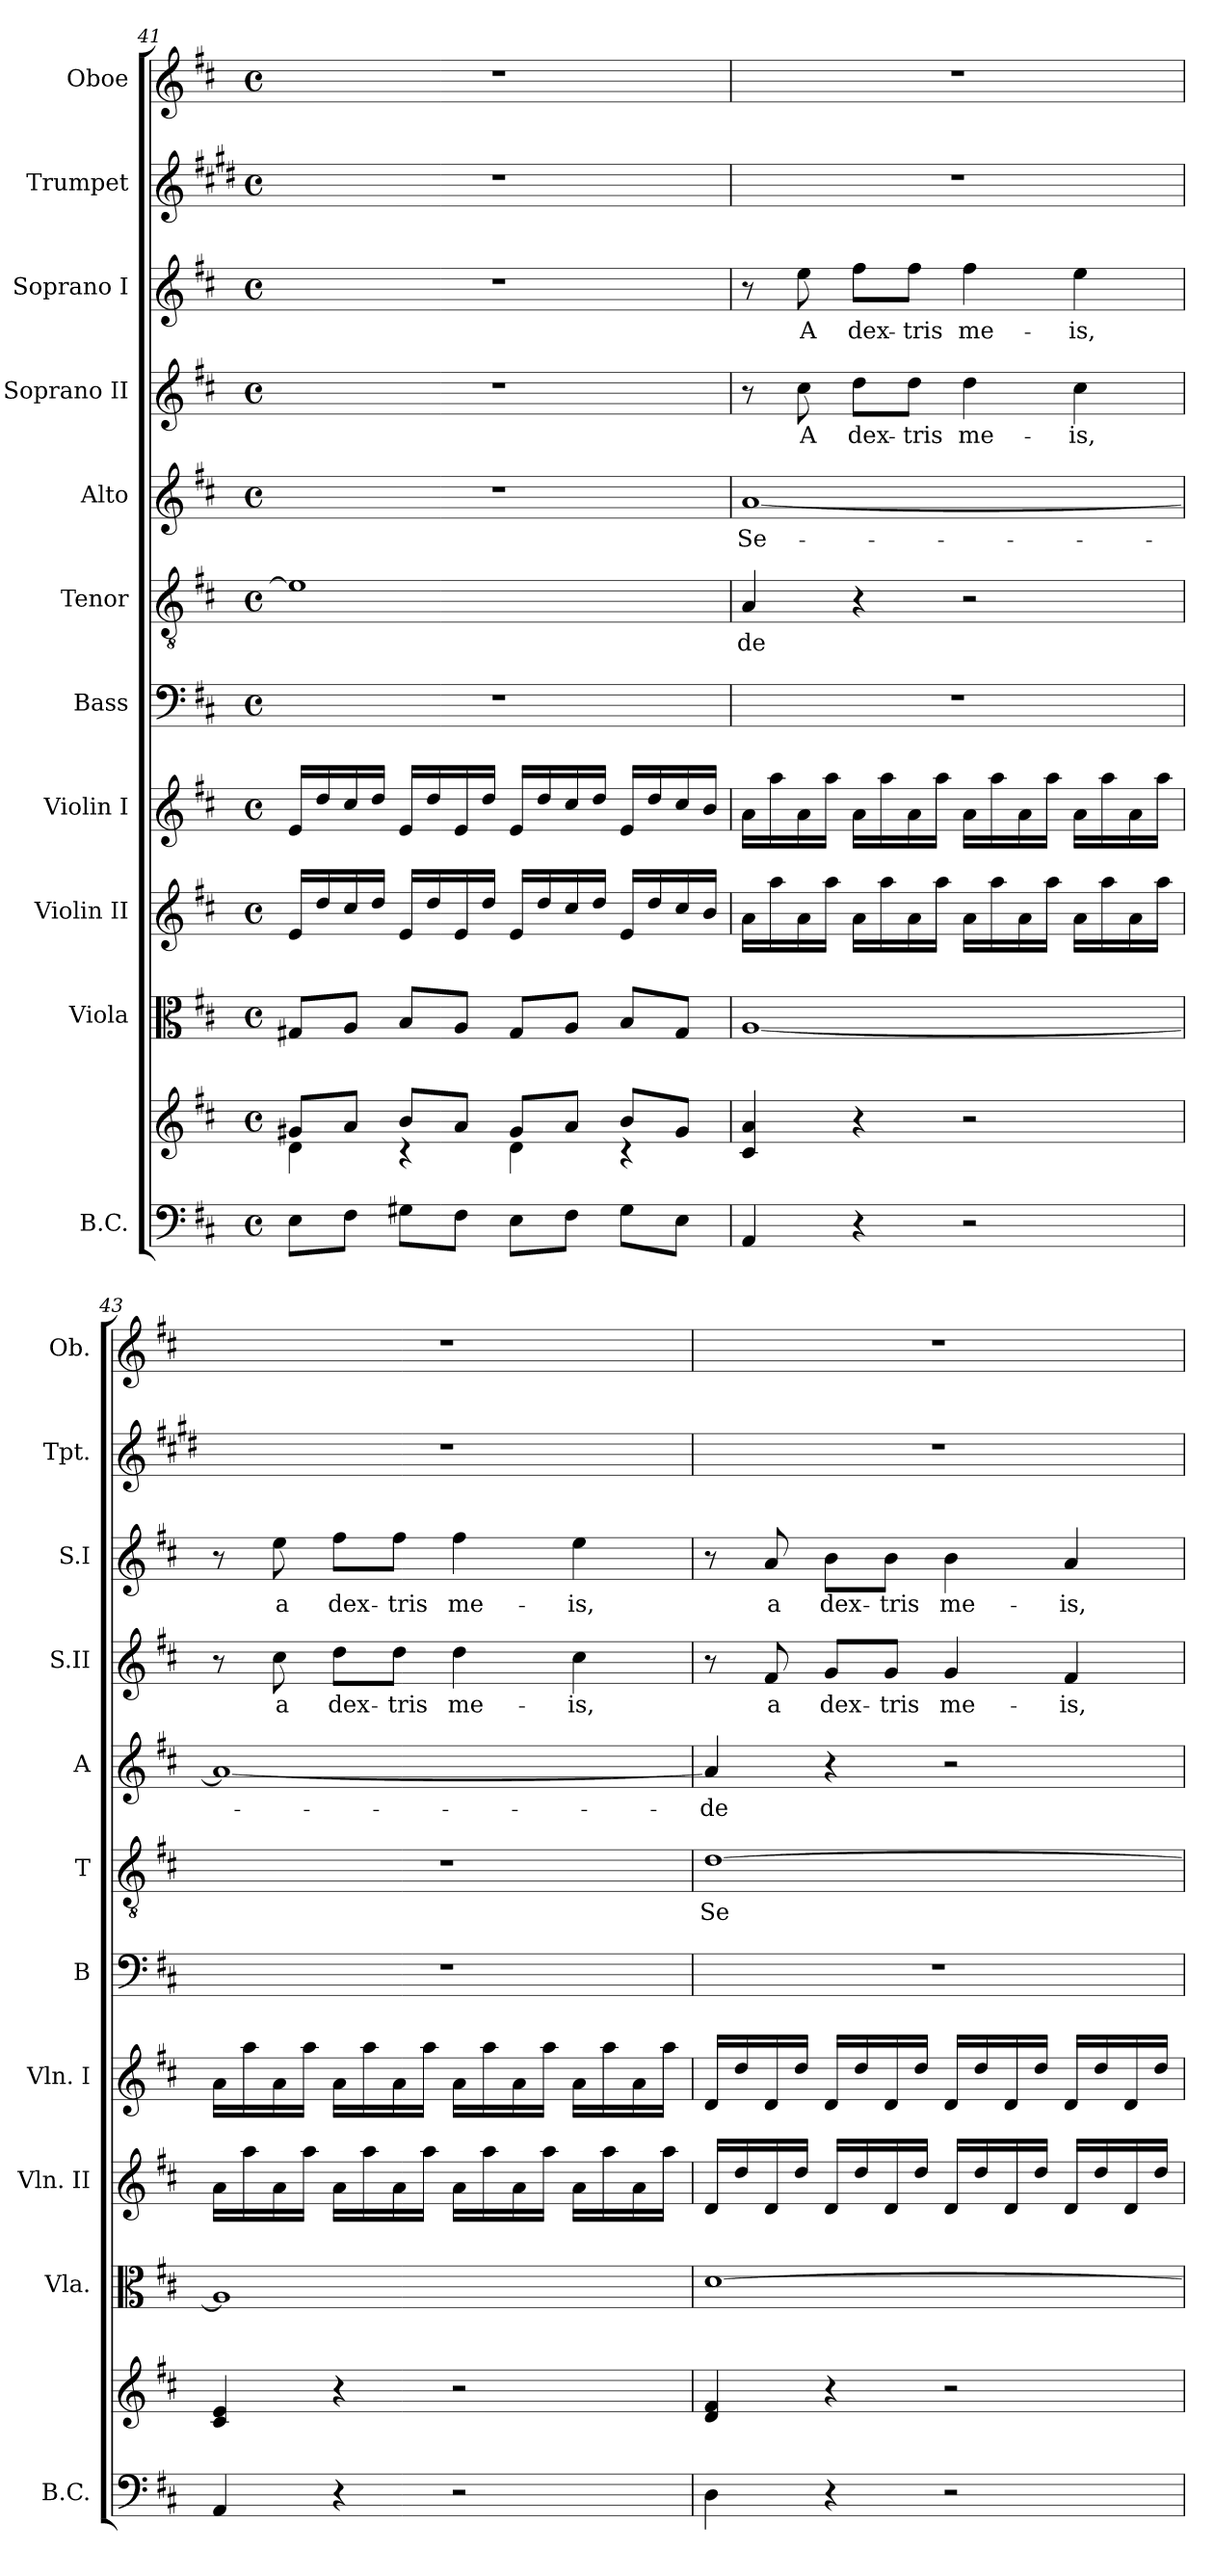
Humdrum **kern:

**kern	**kern	**kern	**kern	**kern	**kern	**kern	**text	**kern	**text	**kern	**text	**kern	**text	**kern	**kern
*part11	*part11	*part10	*part9	*part8	*part7	*part6	*part6	*part5	*part5	*part4	*part4	*part3	*part3	*part2	*part1
*staff12	*staff11	*staff10	*staff9	*staff8	*staff7	*staff6	*staff6	*staff5	*staff5	*staff4	*staff4	*staff3	*staff3	*staff2	*staff1
*I"B.C.	*	*I"Viola	*I"Violin II	*I"Violin I	*I"Bass	*I"Tenor	*	*I"Alto	*	*I"Soprano II	*	*I"Soprano I	*	*I"Trumpet	*I"Oboe
*I'B.C.	*	*I'Vla.	*I'Vln. II	*I'Vln. I	*I'B	*I'T	*	*I'A	*	*I'S.II	*	*I'S.I	*	*I'Tpt.	*I'Ob.
*clefF4	*clefG2	*clefC3	*clefG2	*clefG2	*clefF4	*clefGv2	*	*clefG2	*	*clefG2	*	*clefG2	*	*clefG2	*clefG2
*	*	*	*	*	*	*	*	*	*	*	*	*	*	*ITrd1c2	*
*k[f#c#]	*k[f#c#]	*k[f#c#]	*k[f#c#]	*k[f#c#]	*k[f#c#]	*k[f#c#]	*	*k[f#c#]	*	*k[f#c#]	*	*k[f#c#]	*	*k[f#c#]	*k[f#c#]
*D:	*D:	*D:	*D:	*D:	*D:	*D:	*	*D:	*	*D:	*	*D:	*	*D:	*D:
*M4/4	*M4/4	*M4/4	*M4/4	*M4/4	*M4/4	*M4/4	*	*M4/4	*	*M4/4	*	*M4/4	*	*M4/4	*M4/4
*met(c)	*met(c)	*met(c)	*met(c)	*met(c)	*met(c)	*met(c)	*	*met(c)	*	*met(c)	*	*met(c)	*	*met(c)	*met(c)
=41	=41	=41	=41	=41	=41	=41	=41	=41	=41	=41	=41	=41	=41	=41	=41
*	*^	*	*	*	*	*	*	*	*	*	*	*	*	*	*
8E\L	8g#X/L	4d\	8G#X/L	16e/LL	16e/LL	1r	1e]	.	1r	.	1r	.	1r	.	1r	1r
.	.	.	.	16dd/	16dd/	.	.	.	.	.	.	.	.	.	.	.
8F#\J	8a/J	.	8A/J	16cc#/	16cc#/	.	.	.	.	.	.	.	.	.	.	.
.	.	.	.	16dd/JJ	16dd/JJ	.	.	.	.	.	.	.	.	.	.	.
8G#X\L	8b/L	4rc	8B/L	16e/LL	16e/LL	.	.	.	.	.	.	.	.	.	.	.
.	.	.	.	16dd/	16dd/	.	.	.	.	.	.	.	.	.	.	.
8F#\J	8a/J	.	8A/J	16e/	16e/	.	.	.	.	.	.	.	.	.	.	.
.	.	.	.	16dd/JJ	16dd/JJ	.	.	.	.	.	.	.	.	.	.	.
8E\L	8g#/L	4d\	8G#/L	16e/LL	16e/LL	.	.	.	.	.	.	.	.	.	.	.
.	.	.	.	16dd/	16dd/	.	.	.	.	.	.	.	.	.	.	.
8F#\J	8a/J	.	8A/J	16cc#/	16cc#/	.	.	.	.	.	.	.	.	.	.	.
.	.	.	.	16dd/JJ	16dd/JJ	.	.	.	.	.	.	.	.	.	.	.
8G#\L	8b/L	4rc	8B/L	16e/LL	16e/LL	.	.	.	.	.	.	.	.	.	.	.
.	.	.	.	16dd/	16dd/	.	.	.	.	.	.	.	.	.	.	.
8E\J	8g#/J	.	8G#/J	16cc#/	16cc#/	.	.	.	.	.	.	.	.	.	.	.
.	.	.	.	16b/JJ	16b/JJ	.	.	.	.	.	.	.	.	.	.	.
*	*v	*v	*	*	*	*	*	*	*	*	*	*	*	*	*	*
!!LO:PB:g=z
=42	=42	=42	=42	=42	=42	=42	=42	=42	=42	=42	=42	=42	=42	=42	=42
!	!	!	!	!	!	!	!LO:LY:b	!	!LO:LY:b	!	!	!	!	!	!
4AA/	4c#/ 4a/	[1A	16a\LL	16a\LL	1r	4A/	-de	[1a	Se-	8r	.	8r	.	1r	1r
.	.	.	16aa\	16aa\	.	.	.	.	.	.	.	.	.	.	.
!	!	!	!	!	!	!	!	!	!	!	!LO:LY:b	!	!LO:LY:b	!	!
.	.	.	16a\	16a\	.	.	.	.	.	8cc#\	A	8ee\	A	.	.
.	.	.	16aa\JJ	16aa\JJ	.	.	.	.	.	.	.	.	.	.	.
!	!	!	!	!	!	!	!	!	!	!	!LO:LY:b	!	!LO:LY:b	!	!
4r	4r	.	16a\LL	16a\LL	.	4r	.	.	.	8dd\L	dex-	8ff#\L	dex-	.	.
.	.	.	16aa\	16aa\	.	.	.	.	.	.	.	.	.	.	.
!	!	!	!	!	!	!	!	!	!	!	!LO:LY:b	!	!LO:LY:b	!	!
.	.	.	16a\	16a\	.	.	.	.	.	8dd\J	-tris	8ff#\J	-tris	.	.
.	.	.	16aa\JJ	16aa\JJ	.	.	.	.	.	.	.	.	.	.	.
!	!	!	!	!	!	!	!	!	!	!	!LO:LY:b	!	!LO:LY:b	!	!
2r	2r	.	16a\LL	16a\LL	.	2r	.	.	.	4dd\	me-	4ff#\	me-	.	.
.	.	.	16aa\	16aa\	.	.	.	.	.	.	.	.	.	.	.
.	.	.	16a\	16a\	.	.	.	.	.	.	.	.	.	.	.
.	.	.	16aa\JJ	16aa\JJ	.	.	.	.	.	.	.	.	.	.	.
!	!	!	!	!	!	!	!	!	!	!	!LO:LY:b	!	!LO:LY:b	!	!
.	.	.	16a\LL	16a\LL	.	.	.	.	.	4cc#\	-is,	4ee\	-is,	.	.
.	.	.	16aa\	16aa\	.	.	.	.	.	.	.	.	.	.	.
.	.	.	16a\	16a\	.	.	.	.	.	.	.	.	.	.	.
.	.	.	16aa\JJ	16aa\JJ	.	.	.	.	.	.	.	.	.	.	.
=43	=43	=43	=43	=43	=43	=43	=43	=43	=43	=43	=43	=43	=43	=43	=43
4AA/	4c#/ 4e/	1A]	16a\LL	16a\LL	1r	1r	.	1a_	.	8r	.	8r	.	1r	1r
.	.	.	16aa\	16aa\	.	.	.	.	.	.	.	.	.	.	.
!	!	!	!	!	!	!	!	!	!	!	!LO:LY:b	!	!LO:LY:b	!	!
.	.	.	16a\	16a\	.	.	.	.	.	8cc#\	a	8ee\	a	.	.
.	.	.	16aa\JJ	16aa\JJ	.	.	.	.	.	.	.	.	.	.	.
!	!	!	!	!	!	!	!	!	!	!	!LO:LY:b	!	!LO:LY:b	!	!
4r	4r	.	16a\LL	16a\LL	.	.	.	.	.	8dd\L	dex-	8ff#\L	dex-	.	.
.	.	.	16aa\	16aa\	.	.	.	.	.	.	.	.	.	.	.
!	!	!	!	!	!	!	!	!	!	!	!LO:LY:b	!	!LO:LY:b	!	!
.	.	.	16a\	16a\	.	.	.	.	.	8dd\J	-tris	8ff#\J	-tris	.	.
.	.	.	16aa\JJ	16aa\JJ	.	.	.	.	.	.	.	.	.	.	.
!	!	!	!	!	!	!	!	!	!	!	!LO:LY:b	!	!LO:LY:b	!	!
2r	2r	.	16a\LL	16a\LL	.	.	.	.	.	4dd\	me-	4ff#\	me-	.	.
.	.	.	16aa\	16aa\	.	.	.	.	.	.	.	.	.	.	.
.	.	.	16a\	16a\	.	.	.	.	.	.	.	.	.	.	.
.	.	.	16aa\JJ	16aa\JJ	.	.	.	.	.	.	.	.	.	.	.
!	!	!	!	!	!	!	!	!	!	!	!LO:LY:b	!	!LO:LY:b	!	!
.	.	.	16a\LL	16a\LL	.	.	.	.	.	4cc#\	-is,	4ee\	-is,	.	.
.	.	.	16aa\	16aa\	.	.	.	.	.	.	.	.	.	.	.
.	.	.	16a\	16a\	.	.	.	.	.	.	.	.	.	.	.
.	.	.	16aa\JJ	16aa\JJ	.	.	.	.	.	.	.	.	.	.	.
!!LO:PB:g=z
=44	=44	=44	=44	=44	=44	=44	=44	=44	=44	=44	=44	=44	=44	=44	=44
!	!	!	!	!	!	!	!LO:LY:b	!	!LO:LY:b	!	!	!	!	!	!
4D\	4d/ 4f#/	[1d	16d/LL	16d/LL	1r	[1d	Se-	4a/]	-de	8r	.	8r	.	1r	1r
.	.	.	16dd/	16dd/	.	.	.	.	.	.	.	.	.	.	.
!	!	!	!	!	!	!	!	!	!	!	!LO:LY:b	!	!LO:LY:b	!	!
.	.	.	16d/	16d/	.	.	.	.	.	8f#/	a	8a/	a	.	.
.	.	.	16dd/JJ	16dd/JJ	.	.	.	.	.	.	.	.	.	.	.
!	!	!	!	!	!	!	!	!	!	!	!LO:LY:b	!	!LO:LY:b	!	!
4r	4r	.	16d/LL	16d/LL	.	.	.	4r	.	8g/L	dex-	8b\L	dex-	.	.
.	.	.	16dd/	16dd/	.	.	.	.	.	.	.	.	.	.	.
!	!	!	!	!	!	!	!	!	!	!	!LO:LY:b	!	!LO:LY:b	!	!
.	.	.	16d/	16d/	.	.	.	.	.	8g/J	-tris	8b\J	-tris	.	.
.	.	.	16dd/JJ	16dd/JJ	.	.	.	.	.	.	.	.	.	.	.
!	!	!	!	!	!	!	!	!	!	!	!LO:LY:b	!	!LO:LY:b	!	!
2r	2r	.	16d/LL	16d/LL	.	.	.	2r	.	4g/	me-	4b\	me-	.	.
.	.	.	16dd/	16dd/	.	.	.	.	.	.	.	.	.	.	.
.	.	.	16d/	16d/	.	.	.	.	.	.	.	.	.	.	.
.	.	.	16dd/JJ	16dd/JJ	.	.	.	.	.	.	.	.	.	.	.
!	!	!	!	!	!	!	!	!	!	!	!LO:LY:b	!	!LO:LY:b	!	!
.	.	.	16d/LL	16d/LL	.	.	.	.	.	4f#/	-is,	4a/	-is,	.	.
.	.	.	16dd/	16dd/	.	.	.	.	.	.	.	.	.	.	.
.	.	.	16d/	16d/	.	.	.	.	.	.	.	.	.	.	.
.	.	.	16dd/JJ	16dd/JJ	.	.	.	.	.	.	.	.	.	.	.
=	=	=	=	=	=	=	=	=	=	=	=	=	=	=	=
*-	*-	*-	*-	*-	*-	*-	*-	*-	*-	*-	*-	*-	*-	*-	*-
